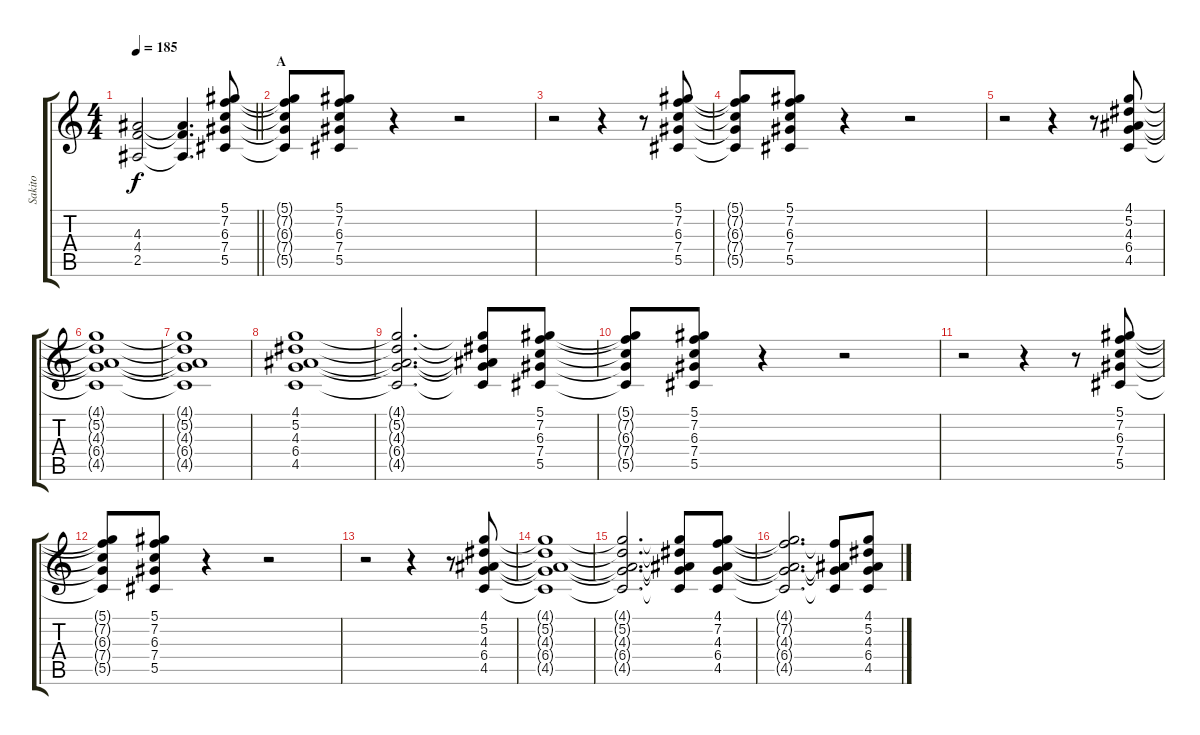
\track ("Sakito" "Sakito") {instrument distortionguitar}
\staff {score tabs}
\tuning (Eb4 Bb3 Gb3 Db3 Ab2 Eb2) {hide}
\ts (4 4)
\tempo 185
\clef g2
\barLineRight lightlight
\ks c
(4.3{t} 4.4{t} 2.5{t}).2{dy f} (4.3{t} 4.4{t} 2.5{t}).4{d} (5.1 7.2 6.3 7.4 5.5).8 |
\section ("" "A")
(5.1{t} 7.2{t} 6.3{t} 7.4{t} 5.5{t}).8 (5.1 7.2 6.3 7.4 5.5).8 r.4 r.2 |
r.2 r.4 r.8 (5.1 7.2 6.3 7.4 5.5).8 |
(5.1{t} 7.2{t} 6.3{t} 7.4{t} 5.5{t}).8 (5.1 7.2 6.3 7.4 5.5).8 r.4 r.2 |
r.2 r.4 r.8 (4.1 5.2 4.3 6.4 4.5).8 |
(4.1{t} 5.2{t} 4.3{t} 6.4{t} 4.5{t}).1 |
(4.1{t} 5.2{t} 4.3{t} 6.4{t} 4.5{t}).1 |
(4.1 5.2 4.3 6.4 4.5).1 |
(4.1{t} 5.2{t} 4.3{t} 6.4{t} 4.5{t}).2{d} (4.1{t} 5.2{t} 4.3{t} 6.4{t} 4.5{t}).8 (5.1 7.2 6.3 7.4 5.5).8 |
(5.1{t} 7.2{t} 6.3{t} 7.4{t} 5.5{t}).8 (5.1 7.2 6.3 7.4 5.5).8 r.4 r.2 |
r.2 r.4 r.8 (5.1 7.2 6.3 7.4 5.5).8 |
(5.1{t} 7.2{t} 6.3{t} 7.4{t} 5.5{t}).8 (5.1 7.2 6.3 7.4 5.5).8 r.4 r.2 |
r.2 r.4 r.8 (4.1 5.2 4.3 6.4 4.5).8 |
(4.1{t} 5.2{t} 4.3{t} 6.4{t} 4.5{t}).1 |
(4.1{t} 5.2{t} 4.3{t} 6.4{t} 4.5{t}).2{d} (4.1{t} 5.2{t} 4.3{t} 6.4{t} 4.5{t}).8 (4.1 7.2 4.3 6.4 4.5).8 |
(4.1{t} 7.2{t} 4.3{t} 6.4{t} 4.5{t}).2{d} (7.2{t} 4.3{t} 6.4{t} 4.5{t}).8 (4.1 5.2 4.3 6.4 4.5).8
